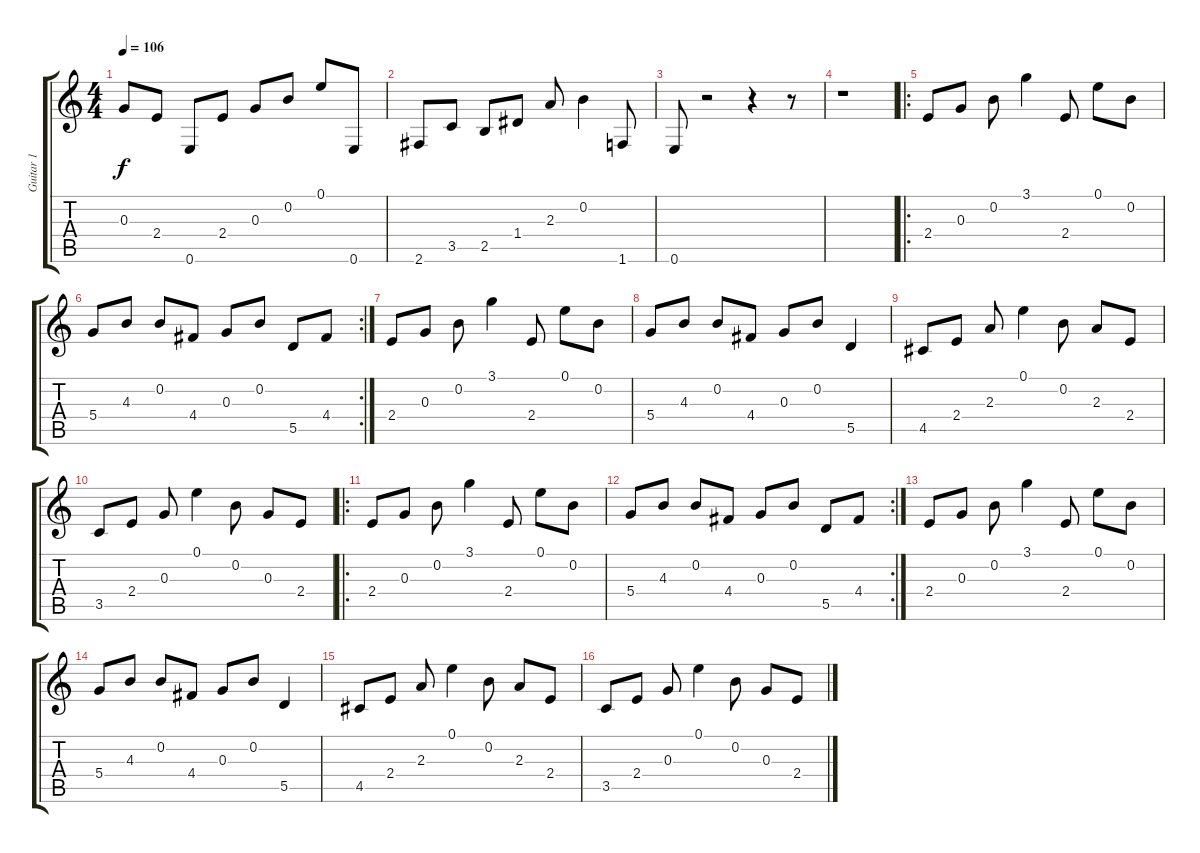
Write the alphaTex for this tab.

\track ("Guitar 1" "Guitar 1") {instrument electricguitarclean}
\staff {score tabs}
\tuning (E4 B3 G3 D3 A2 E2) {hide}
\ts (4 4)
\tempo 106
\clef g2
\ks c
0.3.8{dy f} 2.4.8 0.6.8 2.4.8 0.3.8 0.2.8 0.1.8 0.6.8 |
2.6.8 3.5.8 2.5.8 1.4.8 2.3.8 0.2.4 1.6.8 |
0.6.8 r.2 r.4 r.8 |
r.1 |
\ro
2.4.8 0.3.8 0.2.8 3.1.4 2.4.8 0.1.8 0.2.8 |
\rc 2
5.4.8 4.3.8 0.2.8 4.4.8 0.3.8 0.2.8 5.5.8 4.4.8 |
2.4.8 0.3.8 0.2.8 3.1.4 2.4.8 0.1.8 0.2.8 |
5.4.8 4.3.8 0.2.8 4.4.8 0.3.8 0.2.8 5.5.4 |
4.5.8 2.4.8 2.3.8 0.1.4 0.2.8 2.3.8 2.4.8 |
3.5.8 2.4.8 0.3.8 0.1.4 0.2.8 0.3.8 2.4.8 |
\ro
2.4.8 0.3.8 0.2.8 3.1.4 2.4.8 0.1.8 0.2.8 |
\rc 2
5.4.8 4.3.8 0.2.8 4.4.8 0.3.8 0.2.8 5.5.8 4.4.8 |
2.4.8 0.3.8 0.2.8 3.1.4 2.4.8 0.1.8 0.2.8 |
5.4.8 4.3.8 0.2.8 4.4.8 0.3.8 0.2.8 5.5.4 |
4.5.8 2.4.8 2.3.8 0.1.4 0.2.8 2.3.8 2.4.8 |
3.5.8 2.4.8 0.3.8 0.1.4 0.2.8 0.3.8 2.4.8
